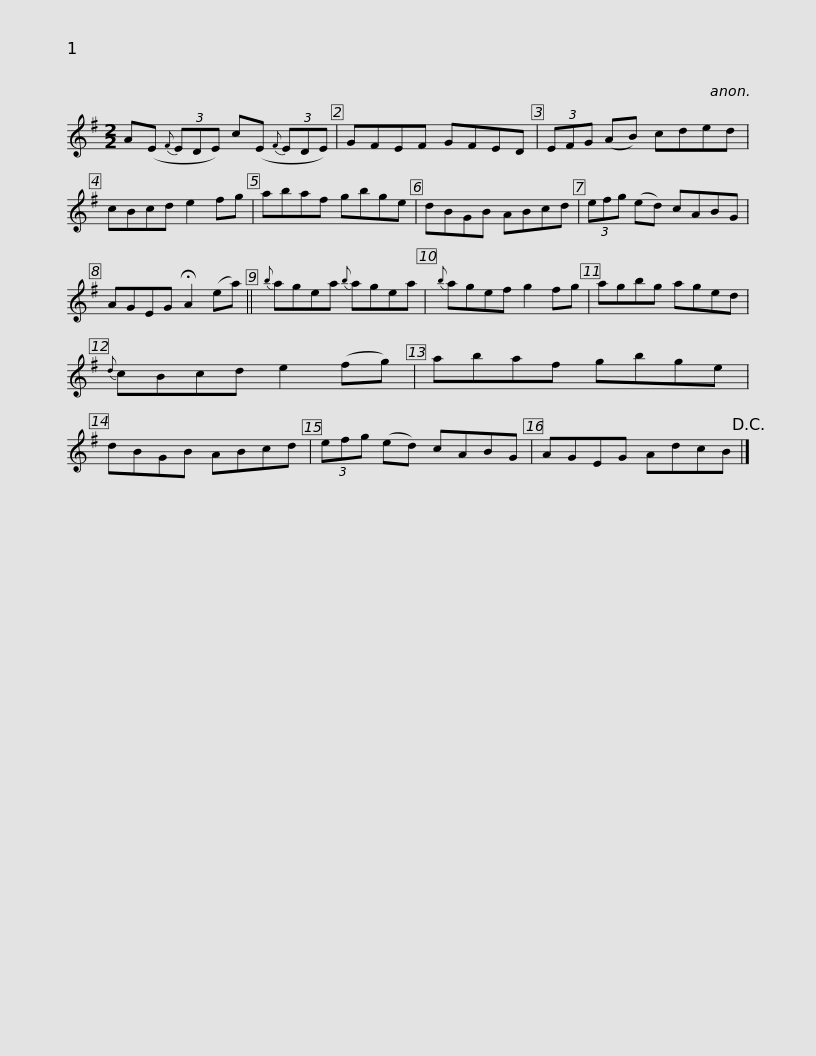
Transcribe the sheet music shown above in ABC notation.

X:1
L:1/8
M:2/2
I:linebreak $
K:G
V:1 treble
V:1
 A(E{F} (3EDE) c(E{F} (3EDE) | GFEF GFED | (3EFG (AB) cded | cBcd e2 fg | abaf gbge |$ %5
 dBGB ABcd | (3efg (ed) cABG | AGEG !fermata!A2 (ea) ||{b} agea{b} agea |{b} agef g2 fg |$ %10
 agbg aged |{d} cBcd e2 (fg) | abaf gbge | dBGB ABcd | (3efg (ed) cABG |$ %15
 AGEG AdcB!D.C.! |] %16
